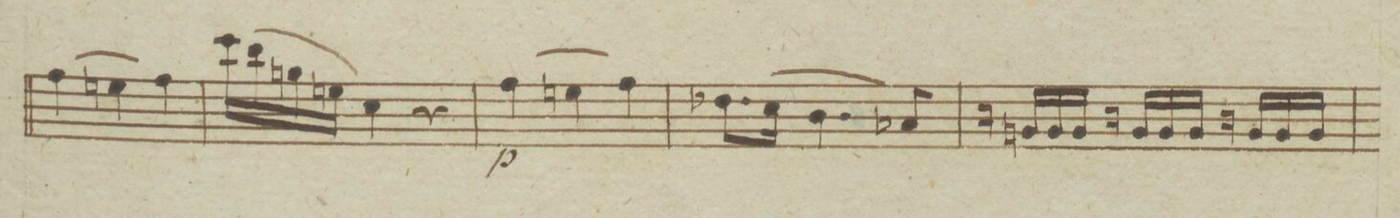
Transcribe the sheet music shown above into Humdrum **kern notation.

**kern	**dynam
*I"Violino Primo.	*
*clefG2	*
*k[b-e-a-d-g-]	*
*M3/4	*
(4ff\	.
4een\	.
4ff\)	.
=19	=19
(16ccc\LL	.
16bb-\	.
16ggn\	.
16een\JJ	.
4cc\)	.
4r	.
=20	=20
(4ff\	p
4een\	.
4ff\)	.
=21	=21
(8.dd-X\L	.
16cc\Jk	.
4.b-\	.
8a-X/)	.
=22	=22
16r	.
16gn/LL	.
16g/	.
16g/JJ	.
16r	.
16g/LL	.
16g/	.
16g/JJ	.
16r	.
16g/LL	.
16g/	.
16g/JJ	.
=23	=23
*-	*-
